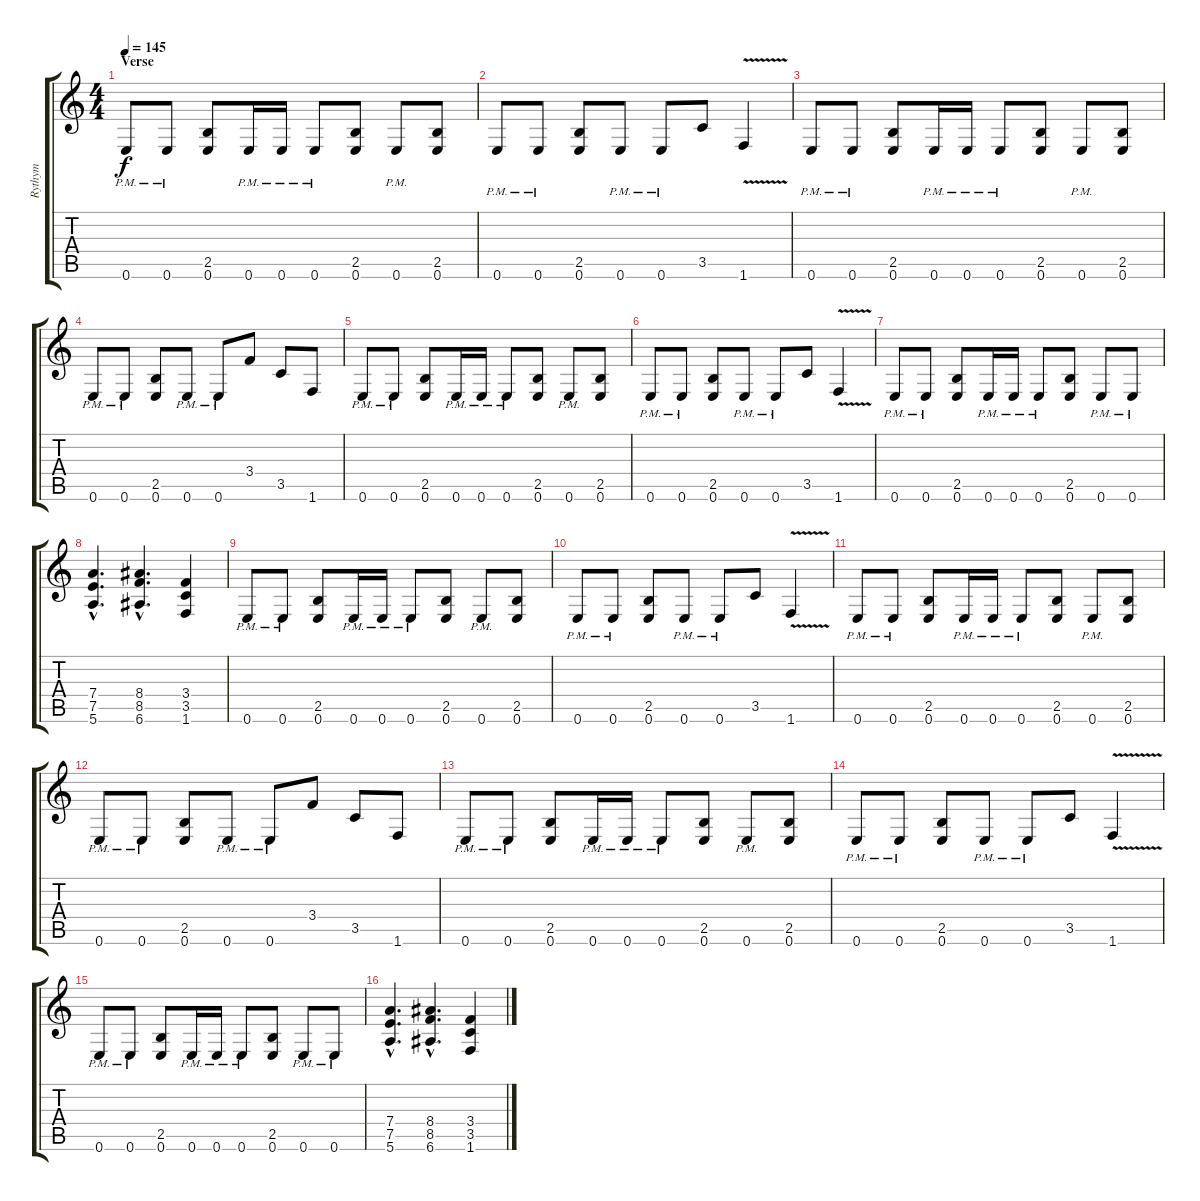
\track ("Rythym" "Rythym") {instrument distortionguitar}
\staff {score tabs}
\tuning (E4 B3 G3 D3 A2 E2) {hide}
\ts (4 4)
\section ("" "Verse")
\tempo 145
\clef g2
\ks c
0.6{pm}.8{dy f volume 14} 0.6{pm}.8 (2.5 0.6).8 0.6{pm}.16 0.6{pm}.16 0.6{pm}.8 (2.5 0.6).8 0.6{pm}.8 (2.5 0.6).8 |
0.6{pm}.8 0.6{pm}.8 (2.5 0.6).8 0.6{pm}.8 0.6{pm}.8 3.5.8 1.6{v}.4 |
0.6{pm}.8 0.6{pm}.8 (2.5 0.6).8 0.6{pm}.16 0.6{pm}.16 0.6{pm}.8 (2.5 0.6).8 0.6{pm}.8 (2.5 0.6).8 |
0.6{pm}.8 0.6{pm}.8 (2.5 0.6).8 0.6{pm}.8 0.6{pm}.8 3.4.8 3.5.8 1.6.8 |
0.6{pm}.8 0.6{pm}.8 (2.5 0.6).8 0.6{pm}.16 0.6{pm}.16 0.6{pm}.8 (2.5 0.6).8 0.6{pm}.8 (2.5 0.6).8 |
0.6{pm}.8 0.6{pm}.8 (2.5 0.6).8 0.6{pm}.8 0.6{pm}.8 3.5.8 1.6{v}.4 |
0.6{pm}.8 0.6{pm}.8 (2.5 0.6).8 0.6{pm}.16 0.6{pm}.16 0.6{pm}.8 (2.5 0.6).8 0.6{pm}.8 0.6{pm}.8 |
(7.4{hac} 7.5{hac} 5.6{hac}).4{d} (8.4{hac} 8.5{hac} 6.6{hac}).4{d} (3.4 3.5 1.6).4 |
0.6{pm}.8 0.6{pm}.8 (2.5 0.6).8 0.6{pm}.16 0.6{pm}.16 0.6{pm}.8 (2.5 0.6).8 0.6{pm}.8 (2.5 0.6).8 |
0.6{pm}.8 0.6{pm}.8 (2.5 0.6).8 0.6{pm}.8 0.6{pm}.8 3.5.8 1.6{v}.4 |
0.6{pm}.8 0.6{pm}.8 (2.5 0.6).8 0.6{pm}.16 0.6{pm}.16 0.6{pm}.8 (2.5 0.6).8 0.6{pm}.8 (2.5 0.6).8 |
0.6{pm}.8 0.6{pm}.8 (2.5 0.6).8 0.6{pm}.8 0.6{pm}.8 3.4.8 3.5.8 1.6.8 |
0.6{pm}.8 0.6{pm}.8 (2.5 0.6).8 0.6{pm}.16 0.6{pm}.16 0.6{pm}.8 (2.5 0.6).8 0.6{pm}.8 (2.5 0.6).8 |
0.6{pm}.8 0.6{pm}.8 (2.5 0.6).8 0.6{pm}.8 0.6{pm}.8 3.5.8 1.6{v}.4 |
0.6{pm}.8 0.6{pm}.8 (2.5 0.6).8 0.6{pm}.16 0.6{pm}.16 0.6{pm}.8 (2.5 0.6).8 0.6{pm}.8 0.6{pm}.8 |
(7.4{hac} 7.5{hac} 5.6{hac}).4{d} (8.4{hac} 8.5{hac} 6.6{hac}).4{d} (3.4 3.5 1.6).4
